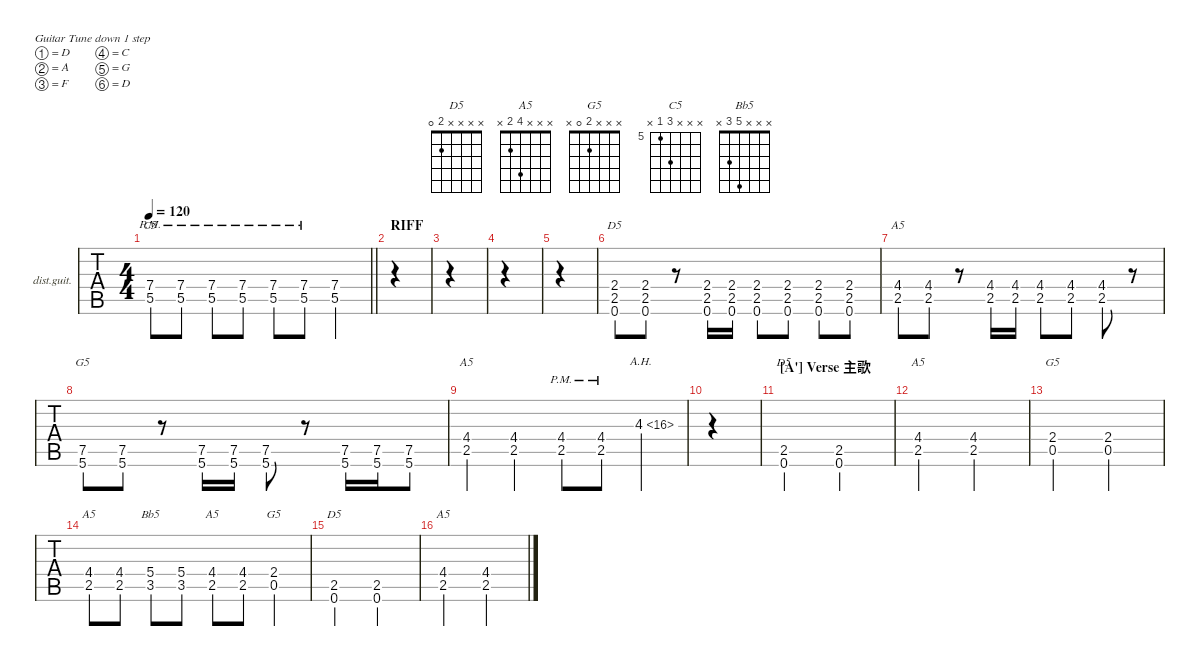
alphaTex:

\defaultSystemsLayout 4
\hideDynamics
\bracketExtendMode nobrackets
\firstSystemTrackNameOrientation horizontal
\track ("Distortion Guitar" "dist.guit.") {instrument distortionguitar}
\staff {tabs}
\tuning (D4 A3 F3 C3 G2 D2)
\chord ("D5" x x x 2 2 0) {showfingering false barre 2}
\chord ("A5" x x x 4 2 x) {showfingering false}
\chord ("G5" x x x x 7 5) {firstfret 5 showfingering false}
\chord ("C5" x x x 7 5 x) {firstfret 5 showfingering false}
\chord ("D5" x x x x 2 0) {showfingering false}
\chord ("Bb5" x x x 5 3 x) {showfingering false}
\chord ("G5" x x x 2 0 x) {showfingering false}
\ts (4 4)
\tempo 120
\clef g2
\barLineRight lightlight
\ks dminor
(5.5{pm acc forcenatural} 7.4{pm acc forcenatural}).8{ch "C5" dy mf} (5.5{pm acc forcenatural} 7.4{pm acc forcenatural}).8 (5.5{pm acc forcenatural} 7.4{pm acc forcenatural}).8 (5.5{pm acc forcenatural} 7.4{pm acc forcenatural}).8 (5.5{pm acc forcenatural} 7.4{pm acc forcenatural}).8 (5.5{pm acc forcenatural} 7.4{pm acc forcenatural}).8 (5.5{acc forcenatural} 7.4{acc forcenatural}).4 |
\section ("" "RIFF")
|
|
|
|
(2.5{acc forcenatural} 2.4{acc forcenatural} 0.6{acc forcenatural}).8{ch "D5"} (2.5{acc forcenatural} 2.4{acc forcenatural} 0.6{acc forcenatural}).8 r.8 (2.5{acc forcenatural} 2.4{acc forcenatural} 0.6{acc forcenatural}).16 (2.5{acc forcenatural} 2.4{acc forcenatural} 0.6{acc forcenatural}).16 (2.5{acc forcenatural} 2.4{acc forcenatural} 0.6{acc forcenatural}).8 (2.5{acc forcenatural} 2.4{acc forcenatural} 0.6{acc forcenatural}).8 (2.5{acc forcenatural} 2.4{acc forcenatural} 0.6{acc forcenatural}).8 (2.5{acc forcenatural} 2.4{acc forcenatural} 0.6{acc forcenatural}).8 |
(2.5{acc forcenatural} 4.4{acc forcenatural}).8{ch "A5"} (2.5{acc forcenatural} 4.4{acc forcenatural}).8 r.8 (2.5{acc forcenatural} 4.4{acc forcenatural}).16 (2.5{acc forcenatural} 4.4{acc forcenatural}).16 (2.5{acc forcenatural} 4.4{acc forcenatural}).8 (2.5{acc forcenatural} 4.4{acc forcenatural}).8 (2.5{acc forcenatural} 4.4{acc forcenatural}).8 r.8 |
(5.6{acc forcenatural} 7.5{acc forcenatural}).8{ch "G5"} (5.6{acc forcenatural} 7.5{acc forcenatural}).8 r.8 (5.6{acc forcenatural} 7.5{acc forcenatural}).16 (5.6{acc forcenatural} 7.5{acc forcenatural}).16 (5.6{acc forcenatural} 7.5{acc forcenatural}).8 r.8 (5.6{acc forcenatural} 7.5{acc forcenatural}).16 (5.6{acc forcenatural} 7.5{acc forcenatural}).16 (5.6{acc forcenatural} 7.5{acc forcenatural}).8 |
(2.5{acc forcenatural} 4.4{acc forcenatural}).4{ch "A5"} (2.5{acc forcenatural} 4.4{acc forcenatural}).4 (2.5{pm acc forcenatural} 4.4{pm acc forcenatural}).8 (2.5{pm acc forcenatural} 4.4{pm acc forcenatural}).8 4.3{ah 12 acc forcenatural}.4 |
|
\section ("A'" "Verse 主歌")
(0.6{acc forcenatural} 2.5{acc forcenatural}).2{ch "D5"} (0.6{acc forcenatural} 2.5{acc forcenatural}).2 |
(2.5{acc forcenatural} 4.4{acc forcenatural}).2{ch "A5"} (2.5{acc forcenatural} 4.4{acc forcenatural}).2 |
(0.5{acc forcenatural} 2.4{acc forcenatural}).2{ch "G5"} (0.5{acc forcenatural} 2.4{acc forcenatural}).2 |
(2.5{acc forcenatural} 4.4{acc forcenatural}).8{ch "A5"} (2.5{acc forcenatural} 4.4{acc forcenatural}).8 (3.5{acc b} 5.4{acc forcenatural}).8{ch "Bb5"} (3.5{acc b} 5.4{acc forcenatural}).8 (2.5{acc forcenatural} 4.4{acc forcenatural}).8{ch "A5"} (2.5{acc forcenatural} 4.4{acc forcenatural}).8 (0.5{acc forcenatural} 2.4{acc forcenatural}).4{ch "G5"} |
(0.6{acc forcenatural} 2.5{acc forcenatural}).2{ch "D5"} (0.6{acc forcenatural} 2.5{acc forcenatural}).2 |
(2.5{acc forcenatural} 4.4{acc forcenatural}).2{ch "A5"} (2.5{acc forcenatural} 4.4{acc forcenatural}).2
